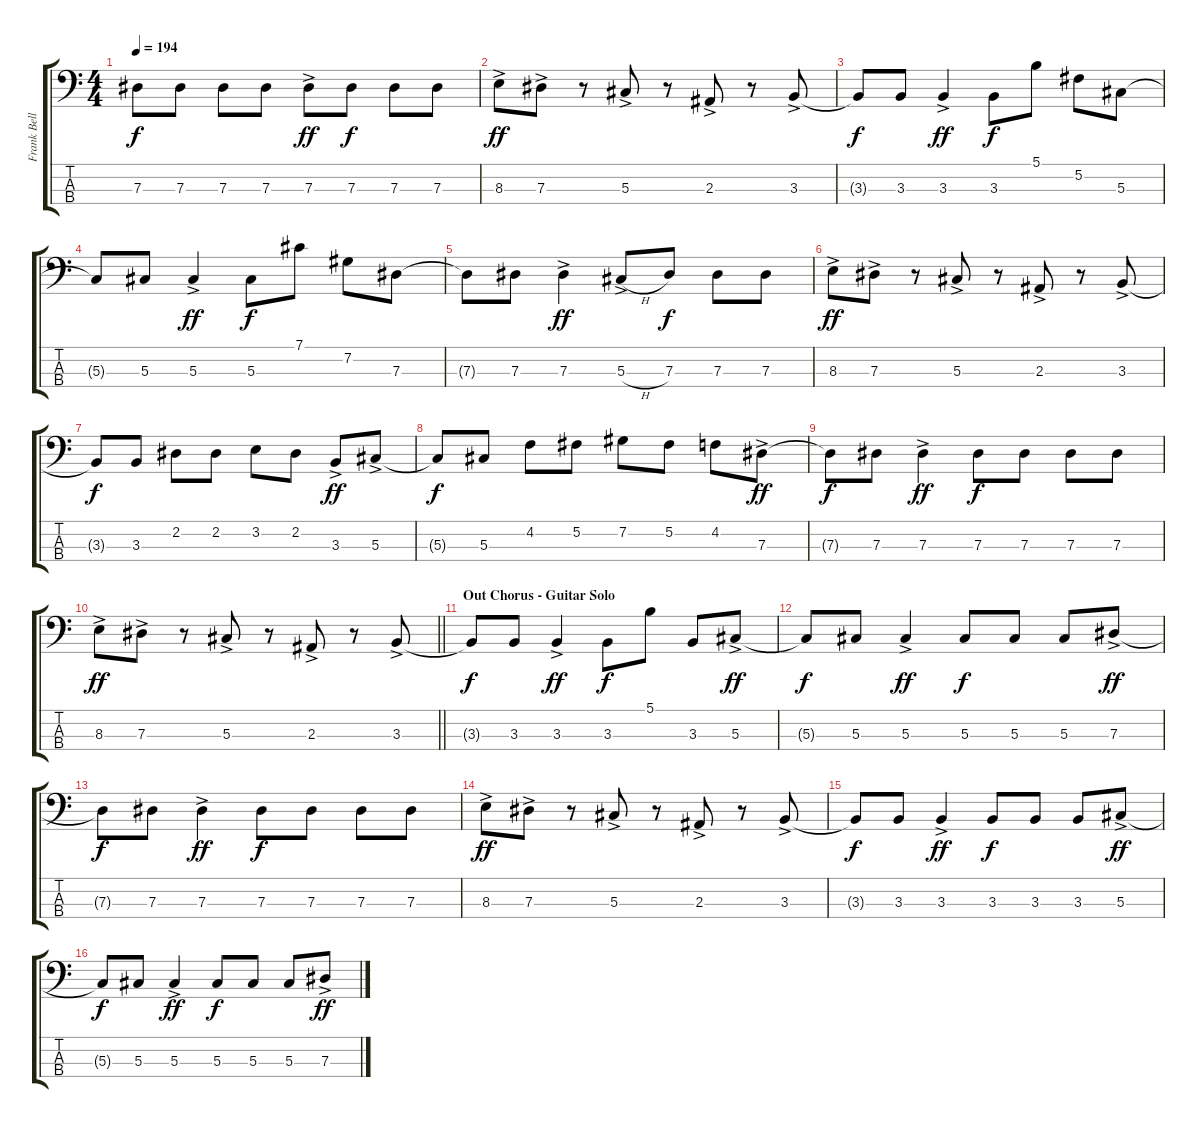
\track ("Frank Bello" "Frank Bell") {instrument electricbassfinger}
\staff {score tabs}
\tuning (Gb2 Db2 Ab1 Eb1) {hide}
\ts (4 4)
\tempo 194
\clef f4
\ks c
7.3{t}.8{dy f} 7.3.8 7.3.8 7.3.8 7.3{ac}.8{dy ff} 7.3.8{dy f} 7.3.8 7.3.8 |
8.3{ac}.8{dy ff} 7.3{ac}.8 r.8 5.3{ac}.8 r.8 2.3{ac}.8 r.8 3.3{ac}.8 |
3.3{t}.8{dy f} 3.3.8 3.3{ac}.4{dy ff} 3.3.8{dy f} 5.1.8 5.2.8 5.3.8 |
5.3{t}.8 5.3.8 5.3{ac}.4{dy ff} 5.3.8{dy f} 7.1.8 7.2.8 7.3.8 |
7.3{t}.8 7.3.8 7.3{ac}.4{dy ff} 5.3{h ac}.8 7.3.8{dy f} 7.3.8 7.3.8 |
8.3{ac}.8{dy ff} 7.3{ac}.8 r.8 5.3{ac}.8 r.8 2.3{ac}.8 r.8 3.3{ac}.8 |
3.3{t}.8{dy f} 3.3.8 2.2.8 2.2.8 3.2.8 2.2.8 3.3{ac}.8{dy ff} 5.3{ac}.8 |
5.3{t}.8{dy f} 5.3.8 4.2.8 5.2.8 7.2.8 5.2.8 4.2.8 7.3{ac}.8{dy ff} |
7.3{t}.8{dy f} 7.3.8 7.3{ac}.4{dy ff} 7.3.8{dy f} 7.3.8 7.3.8 7.3.8 |
\barLineRight lightlight
8.3{ac}.8{dy ff} 7.3{ac}.8 r.8 5.3{ac}.8 r.8 2.3{ac}.8 r.8 3.3{ac}.8 |
\section ("" "Out Chorus - Guitar Solo")
3.3{t}.8{dy f} 3.3.8 3.3{ac}.4{dy ff} 3.3.8{dy f} 5.1.8 3.3.8 5.3{ac}.8{dy ff} |
5.3{t}.8{dy f} 5.3.8 5.3{ac}.4{dy ff} 5.3.8{dy f} 5.3.8 5.3.8 7.3{ac}.8{dy ff} |
7.3{t}.8{dy f} 7.3.8 7.3{ac}.4{dy ff} 7.3.8{dy f} 7.3.8 7.3.8 7.3.8 |
8.3{ac}.8{dy ff} 7.3{ac}.8 r.8 5.3{ac}.8 r.8 2.3{ac}.8 r.8 3.3{ac}.8 |
3.3{t}.8{dy f} 3.3.8 3.3{ac}.4{dy ff} 3.3.8{dy f} 3.3.8 3.3.8 5.3{ac}.8{dy ff} |
5.3{t}.8{dy f} 5.3.8 5.3{ac}.4{dy ff} 5.3.8{dy f} 5.3.8 5.3.8 7.3{ac}.8{dy ff}
